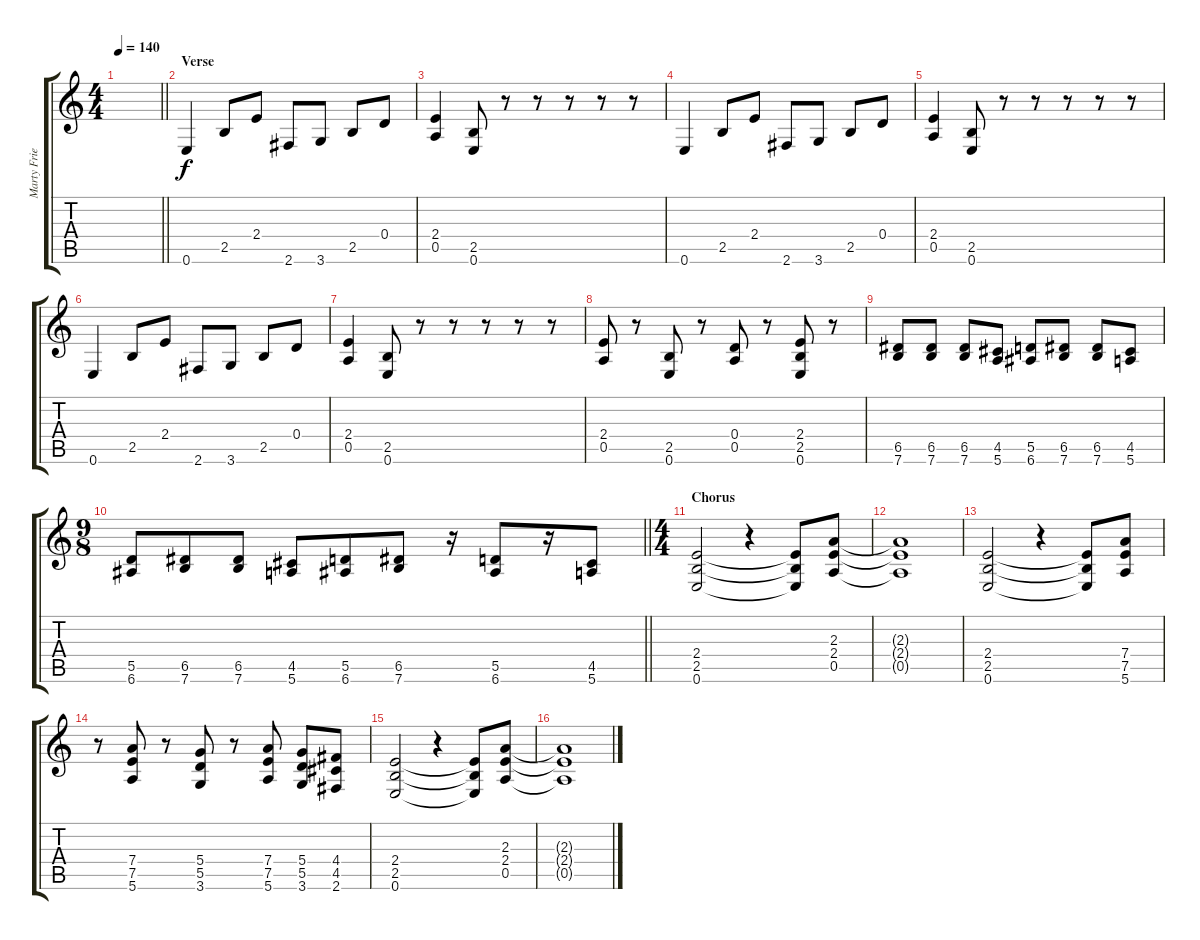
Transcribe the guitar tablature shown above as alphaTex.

\track ("Marty Friedman" "Marty Frie") {instrument distortionguitar}
\staff {score tabs}
\tuning (E4 B3 G3 D3 A2 E2) {hide}
\ts (4 4)
\tempo 140
\clef g2
\barLineRight lightlight
\ks c
|
\section ("" "Verse")
0.6.4 2.5.8 2.4.8 2.6.8 3.6.8 2.5.8 0.4.8 |
(2.4 0.5).4 (2.5 0.6).8 r.8 r.8 r.8 r.8 r.8 |
0.6.4 2.5.8 2.4.8 2.6.8 3.6.8 2.5.8 0.4.8 |
(2.4 0.5).4 (2.5 0.6).8 r.8 r.8 r.8 r.8 r.8 |
0.6.4 2.5.8 2.4.8 2.6.8 3.6.8 2.5.8 0.4.8 |
(2.4 0.5).4 (2.5 0.6).8 r.8 r.8 r.8 r.8 r.8 |
(2.4 0.5).8 r.8 (2.5 0.6).8 r.8 (0.4 0.5).8 r.8 (2.4 2.5 0.6).8 r.8 |
(6.5 7.6).8 (6.5 7.6).8 (6.5 7.6).8 (4.5 5.6).8 (5.5 6.6).8 (6.5 7.6).8 (6.5 7.6).8 (4.5 5.6).8 |
\ts (9 8)
\barLineRight lightlight
(5.5 6.6).8 (6.5 7.6).8 (6.5 7.6).8 (4.5 5.6).8 (5.5 6.6).8 (6.5 7.6).8 r.16 (5.5 6.6).8 r.16 (4.5 5.6).8 |
\ts (4 4)
\section ("" "Chorus")
(2.4 2.5 0.6).2 r.4 (2.4{t} 2.5{t} 0.6{t}).8 (2.3 2.4 0.5).8 |
(2.3{t} 2.4{t} 0.5{t}).1 |
(2.4 2.5 0.6).2 r.4 (2.4{t} 2.5{t} 0.6{t}).8 (7.4 7.5 5.6).8 |
r.8 (7.4 7.5 5.6).8 r.8 (5.4 5.5 3.6).8 r.8 (7.4 7.5 5.6).8 (5.4 5.5 3.6).8 (4.4 4.5 2.6).8 |
(2.4 2.5 0.6).2 r.4 (2.4{t} 2.5{t} 0.6{t}).8 (2.3 2.4 0.5).8 |
(2.3{t} 2.4{t} 0.5{t}).1
